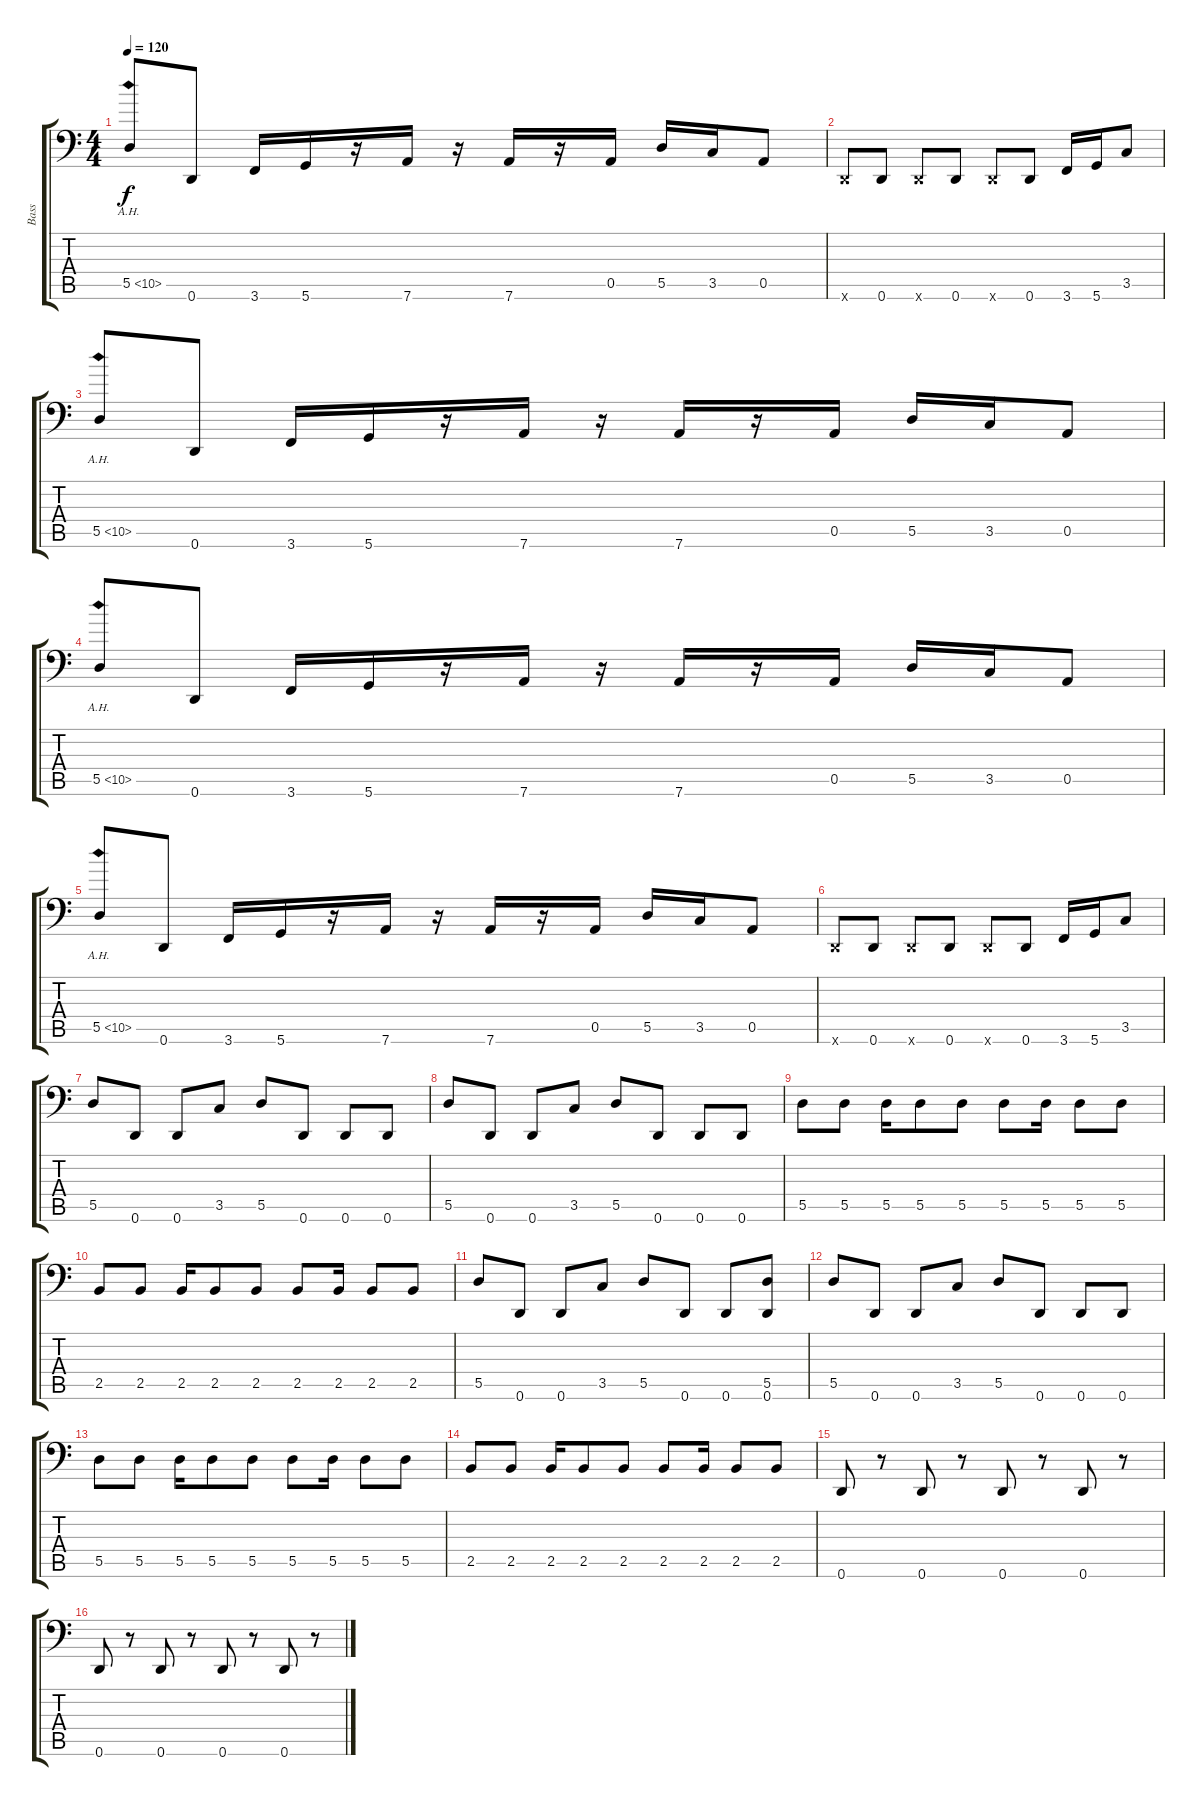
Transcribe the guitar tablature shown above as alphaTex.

\track ("Bass" "Bass") {instrument electricbassfinger}
\staff {score tabs}
\tuning (E3 B2 G2 D2 A1 D1) {hide}
\ts (4 4)
\tempo 120
\clef f4
\ks c
5.5{ah 5}.8{dy f} 0.6.8 3.6.16 5.6.16 r.16 7.6.16 r.16 7.6.16 r.16 0.5.16 5.5.16 3.5.16 0.5.8 |
0.6{x}.8 0.6.8 0.6{x}.8 0.6.8 0.6{x}.8 0.6.8 3.6.16 5.6.16 3.5.8 |
5.5{ah 5}.8 0.6.8 3.6.16 5.6.16 r.16 7.6.16 r.16 7.6.16 r.16 0.5.16 5.5.16 3.5.16 0.5.8 |
5.5{ah 5}.8 0.6.8 3.6.16 5.6.16 r.16 7.6.16 r.16 7.6.16 r.16 0.5.16 5.5.16 3.5.16 0.5.8 |
5.5{ah 5}.8 0.6.8 3.6.16 5.6.16 r.16 7.6.16 r.16 7.6.16 r.16 0.5.16 5.5.16 3.5.16 0.5.8 |
0.6{x}.8 0.6.8 0.6{x}.8 0.6.8 0.6{x}.8 0.6.8 3.6.16 5.6.16 3.5.8 |
5.5.8 0.6.8 0.6.8 3.5.8 5.5.8 0.6.8 0.6.8 0.6.8 |
5.5.8 0.6.8 0.6.8 3.5.8 5.5.8 0.6.8 0.6.8 0.6.8 |
5.5.8 5.5.8 5.5.16 5.5.8 5.5.8 5.5.8 5.5.16 5.5.8 5.5.8 |
2.5.8 2.5.8 2.5.16 2.5.8 2.5.8 2.5.8 2.5.16 2.5.8 2.5.8 |
5.5.8 0.6.8 0.6.8 3.5.8 5.5.8 0.6.8 0.6.8 (5.5 0.6).8 |
5.5.8 0.6.8 0.6.8 3.5.8 5.5.8 0.6.8 0.6.8 0.6.8 |
5.5.8 5.5.8 5.5.16 5.5.8 5.5.8 5.5.8 5.5.16 5.5.8 5.5.8 |
2.5.8 2.5.8 2.5.16 2.5.8 2.5.8 2.5.8 2.5.16 2.5.8 2.5.8 |
0.6.8{instrument slapbass1} r.8 0.6.8 r.8 0.6.8 r.8 0.6.8 r.8 |
0.6.8{instrument slapbass1} r.8 0.6.8 r.8 0.6.8 r.8 0.6.8 r.8
